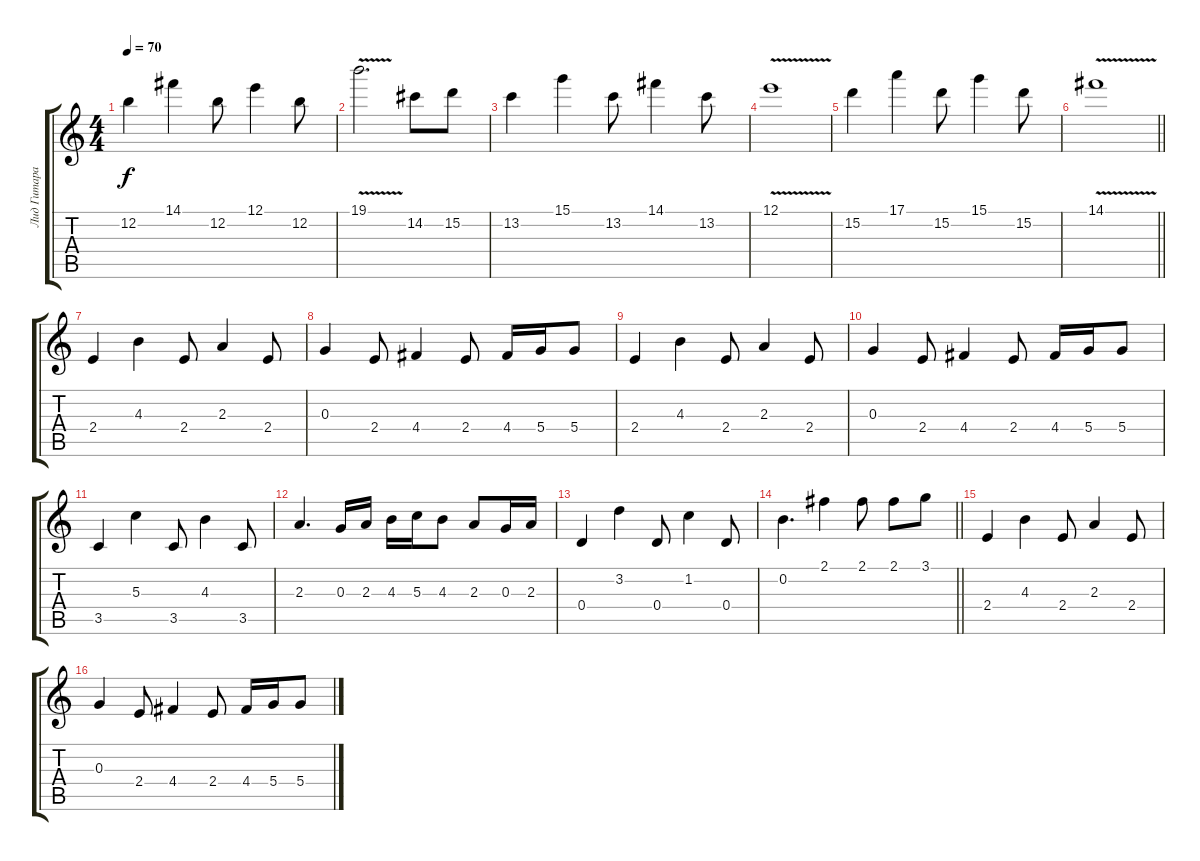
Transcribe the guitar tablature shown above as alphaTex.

\track ("Лид Гитара" "Лид Гитара") {instrument electricguitarclean}
\staff {score tabs}
\tuning (E4 B3 G3 D3 A2 E2) {hide}
\ts (4 4)
\tempo 70
\clef g2
\ks c
12.2.4{dy f} 14.1.4 12.2.8 12.1.4 12.2.8 |
19.1{v}.2{d} 14.2.8 15.2.8 |
13.2.4 15.1.4 13.2.8 14.1.4 13.2.8 |
12.1{v}.1 |
15.2.4 17.1.4 15.2.8 15.1.4 15.2.8 |
\barLineRight lightlight
14.1{v}.1 |
\section ("" "")
2.4.4 4.3.4 2.4.8 2.3.4 2.4.8 |
0.3.4 2.4.8 4.4.4 2.4.8 4.4.16 5.4.16 5.4.8 |
2.4.4 4.3.4 2.4.8 2.3.4 2.4.8 |
0.3.4 2.4.8 4.4.4 2.4.8 4.4.16 5.4.16 5.4.8 |
3.5.4 5.3.4 3.5.8 4.3.4 3.5.8 |
2.3.4{d} 0.3.16 2.3.16 4.3.16 5.3.16 4.3.8 2.3.8 0.3.16 2.3.16 |
0.4.4 3.2.4 0.4.8 1.2.4 0.4.8 |
\barLineRight lightlight
0.2.4{d} 2.1.4 2.1.8 2.1.8 3.1.8 |
\section ("" "")
2.4.4 4.3.4 2.4.8 2.3.4 2.4.8 |
0.3.4 2.4.8 4.4.4 2.4.8 4.4.16 5.4.16 5.4.8
